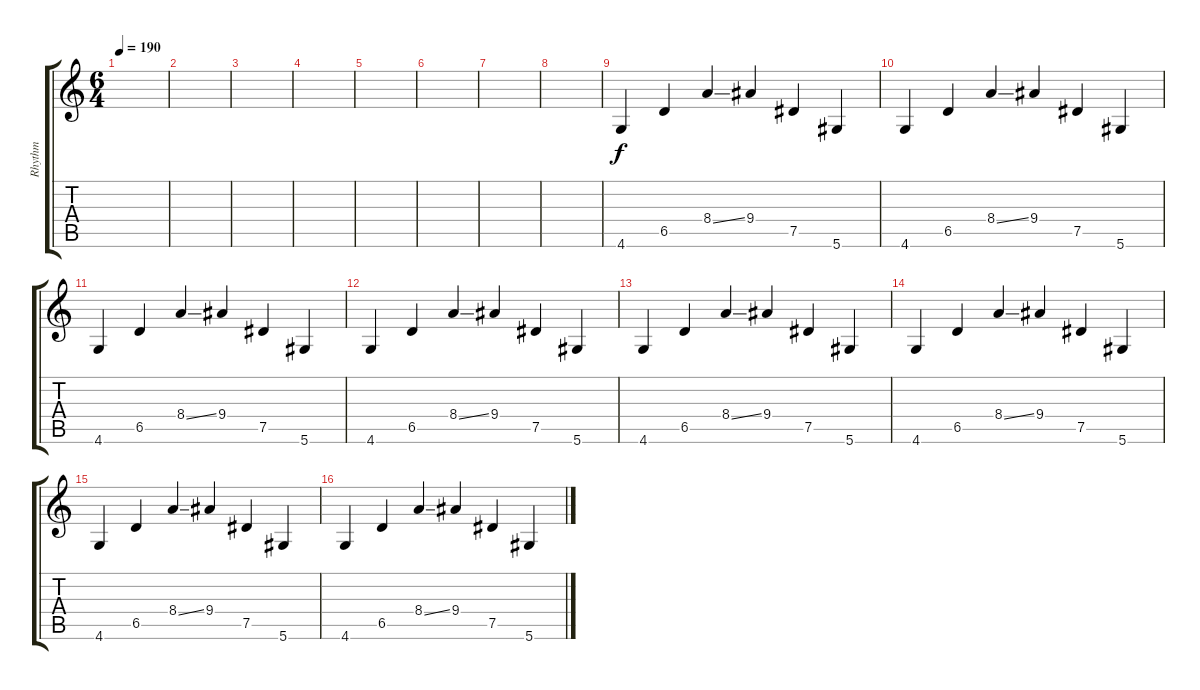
\track ("Rhythm" "Rhythm") {instrument distortionguitar}
\staff {score tabs}
\tuning (Eb4 Bb3 Gb3 Db3 Ab2 Eb2) {hide}
\ts (6 4)
\tempo 190
\clef g2
\ks c
|
|
|
|
|
|
|
|
4.6.4 6.5.4 8.4{ss}.4 9.4.4 7.5.4 5.6.4 |
4.6.4 6.5.4 8.4{ss}.4 9.4.4 7.5.4 5.6.4 |
4.6.4 6.5.4 8.4{ss}.4 9.4.4 7.5.4 5.6.4 |
4.6.4 6.5.4 8.4{ss}.4 9.4.4 7.5.4 5.6.4 |
4.6.4 6.5.4 8.4{ss}.4 9.4.4 7.5.4 5.6.4 |
4.6.4 6.5.4 8.4{ss}.4 9.4.4 7.5.4 5.6.4 |
4.6.4 6.5.4 8.4{ss}.4 9.4.4 7.5.4 5.6.4 |
4.6.4 6.5.4 8.4{ss}.4 9.4.4 7.5.4 5.6.4
